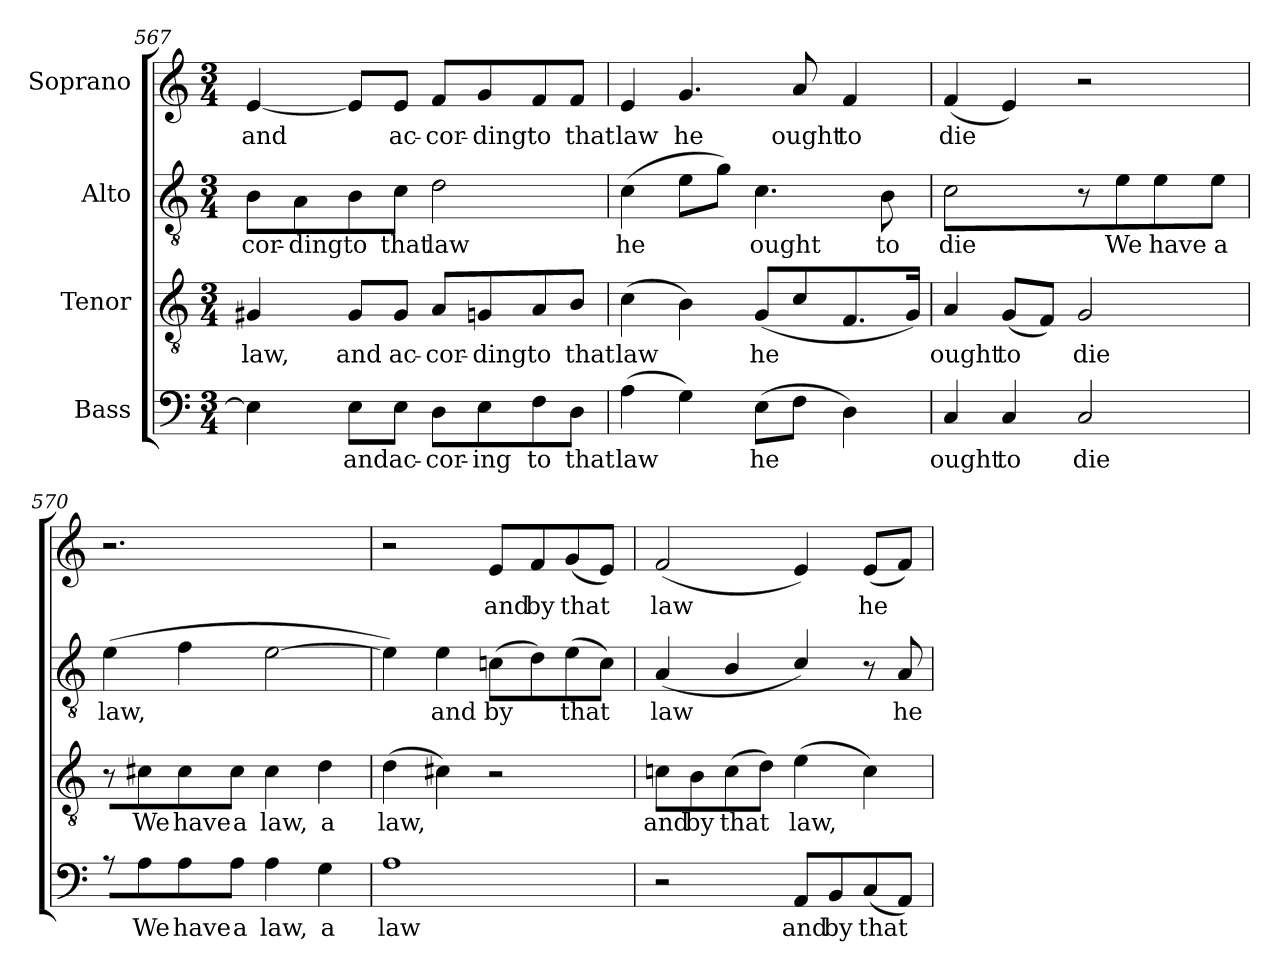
**kern	**text	**kern	**text	**kern	**text	**kern	**text
*part4	*part4	*part3	*part3	*part2	*part2	*part1	*part1
*staff4	*staff4	*staff3	*staff3	*staff2	*staff2	*staff1	*staff1
*I"Bass	*	*I"Tenor	*	*I"Alto	*	*I"Soprano	*
*clefF4	*	*clefGv2	*	*clefGv2	*	*clefG2	*
*	*	*ITrd7c12	*	*ITrd7c12	*	*	*
*k[]	*	*k[]	*	*k[]	*	*k[]	*
*C:	*	*C:	*	*C:	*	*C:	*
*M3/4	*	*M3/4	*	*M3/4	*	*M3/4	*
=567	=567	=567	=567	=567	=567	=567	=567
!	!	!	!LO:LY:b:color=#000000	!	!	!	!
!	!	!	!	!	!LO:LY:b:color=#000000	!	!
!	!	!	!	!	!	!	!LO:LY:b:color=#000000
4Ei\]	.	4GG#Xi/	law,	8BBi\L	-cor-	[<4ei/	and
!	!	!	!	!	!LO:LY:b:color=#000000	!	!
.	.	.	.	8AAi\	-ding	.	.
!	!LO:LY:b:color=#000000	!	!	!	!	!	!
!	!	!	!LO:LY:b:color=#000000	!	!	!	!
!	!	!	!	!	!LO:LY:b:color=#000000	!	!
8Ei\L	and	8GG#i/L	and	8BBi\	to	8ei/L]	.
!	!LO:LY:b:color=#000000	!	!	!	!	!	!
!	!	!	!LO:LY:b:color=#000000	!	!	!	!
!	!	!	!	!	!LO:LY:b:color=#000000	!	!
!	!	!	!	!	!	!	!LO:LY:b:color=#000000
8Ei\J	ac-	8GG#i/J	ac-	8Ci\J	that	8ei/J	ac-
!	!LO:LY:b:color=#000000	!	!	!	!	!	!
!	!	!	!LO:LY:b:color=#000000	!	!	!	!
!	!	!	!	!	!LO:LY:b:color=#000000	!	!
!	!	!	!	!	!	!	!LO:LY:b:color=#000000
8Di\L	-cor-	8AAi/L	-cor-	2Di\	law	8fi/L	-cor-
!	!LO:LY:b:color=#000000	!	!	!	!	!	!
!	!	!	!LO:LY:b:color=#000000	!	!	!	!
!	!	!	!	!	!	!	!LO:LY:b:color=#000000
8Ei\	-ing	8GGni/	-ding	.	.	8gi/	-ding
!	!LO:LY:b:color=#000000	!	!	!	!	!	!
!	!	!	!LO:LY:b:color=#000000	!	!	!	!
!	!	!	!	!	!	!	!LO:LY:b:color=#000000
8Fi\	to	8AAi/	to	.	.	8fi/	to
!	!LO:LY:b:color=#000000	!	!	!	!	!	!
!	!	!	!LO:LY:b:color=#000000	!	!	!	!
!	!	!	!	!	!	!	!LO:LY:b:color=#000000
8Di\J	that	8BBi/J	that	.	.	8fi/J	that
=568	=568	=568	=568	=568	=568	=568	=568
!	!LO:LY:b:color=#000000	!	!	!	!	!	!
!	!	!	!LO:LY:b:color=#000000	!	!	!	!
!	!	!	!	!	!LO:LY:b:color=#000000	!	!
!	!	!	!	!	!	!	!LO:LY:b:color=#000000
(4Ai\	law	(4Ci\	law	(4Ci\	he	4ei/	law
!	!	!	!	!	!	!	!LO:LY:b:color=#000000
4Gi\)	.	4BBi\)	.	8Ei\L	.	4.gi/	he
.	.	.	.	8Gi\J)	.	.	.
!	!LO:LY:b:color=#000000	!	!	!	!	!	!
!	!	!	!LO:LY:b:color=#000000	!	!	!	!
!	!	!	!	!	!LO:LY:b:color=#000000	!	!
(8Ei\L	he	(8GGi/L	he	4.Ci\	ought	.	.
!	!	!	!	!	!	!	!LO:LY:b:color=#000000
8Fi\J	.	8Ci/	.	.	.	8ai/	ought
!	!	!	!	!	!	!	!LO:LY:b:color=#000000
4Di\)	.	8.FFi/	.	.	.	4fi/	to
!	!	!	!	!	!LO:LY:b:color=#000000	!	!
.	.	.	.	8BBi\	to	.	.
.	.	16GGi/Jk)	.	.	.	.	.
!!LO:LB:g=z
=569	=569	=569	=569	=569	=569	=569	=569
!	!LO:LY:b:color=#000000	!	!	!	!	!	!
!	!	!	!LO:LY:b:color=#000000	!	!	!	!
!	!	!	!	!	!LO:LY:b:color=#000000	!	!
!	!	!	!	!	!	!	!LO:LY:b:color=#000000
4Ci/	ought	4AAi/	ought	2Ci\	die	(4fi/	die
!	!LO:LY:b:color=#000000	!	!	!	!	!	!
!	!	!	!LO:LY:b:color=#000000	!	!	!	!
4Ci/	to	(8GGi/L	to	.	.	4ei/)	.
.	.	8FFi/J)	.	.	.	.	.
!	!LO:LY:b:color=#000000	!	!	!	!	!	!
!	!	!	!LO:LY:b:color=#000000	!	!	!	!
2Ci/	die	2GGi/	die	8r	.	2r	.
!	!	!	!	!	!LO:LY:b:color=#000000	!	!
.	.	.	.	8Ei\	We	.	.
!	!	!	!	!	!LO:LY:b:color=#000000	!	!
.	.	.	.	8Ei\	have	.	.
!	!	!	!	!	!LO:LY:b:color=#000000	!	!
.	.	.	.	8Ei\J	a	.	.
=570	=570	=570	=570	=570	=570	=570	=570
!	!	!	!	!	!LO:LY:b:color=#000000	!	!
8r	.	8r	.	(4Ei\	law,	2.r	.
!	!LO:LY:b:color=#000000	!	!	!	!	!	!
!	!	!	!LO:LY:b:color=#000000	!	!	!	!
8Ai\	We	8C#Xi\	We	.	.	.	.
!	!LO:LY:b:color=#000000	!	!	!	!	!	!
!	!	!	!LO:LY:b:color=#000000	!	!	!	!
8Ai\	have	8C#i\	have	4Fi\	.	.	.
!	!LO:LY:b:color=#000000	!	!	!	!	!	!
!	!	!	!LO:LY:b:color=#000000	!	!	!	!
8Ai\J	a	8C#i\J	a	.	.	.	.
!	!LO:LY:b:color=#000000	!	!	!	!	!	!
!	!	!	!LO:LY:b:color=#000000	!	!	!	!
4Ai\	law,	4C#i\	law,	[>2Ei\	.	.	.
!	!LO:LY:b:color=#000000	!	!	!	!	!	!
!	!	!	!LO:LY:b:color=#000000	!	!	!	!
4Gi\	a	4Di\	a	.	.	4ryy	.
=571	=571	=571	=571	=571	=571	=571	=571
!	!LO:LY:b:color=#000000	!	!	!	!	!	!
!	!	!	!LO:LY:b:color=#000000	!	!	!	!
1Ai	law	(4Di\	law,	4Ei\])	.	2r	.
!	!	!	!	!	!LO:LY:b:color=#000000	!	!
.	.	4C#Xi\)	.	4Ei\	and	.	.
!	!	!	!	!	!LO:LY:b:color=#000000	!	!
!	!	!	!	!	!	!	!LO:LY:b:color=#000000
.	.	2r	.	(8Cni\L	by	8ei/L	and
!	!	!	!	!	!	!	!LO:LY:b:color=#000000
.	.	.	.	8Di\)	.	8fi/	by
!	!	!	!	!	!LO:LY:b:color=#000000	!	!
!	!	!	!	!	!	!	!LO:LY:b:color=#000000
.	.	.	.	(8Ei\	that	(8gi/	that
.	.	.	.	8Ci\J)	.	8ei/J)	.
=572	=572	=572	=572	=572	=572	=572	=572
!	!	!	!LO:LY:b:color=#000000	!	!	!	!
!	!	!	!	!	!LO:LY:b:color=#000000	!	!
!	!	!	!	!	!	!	!LO:LY:b:color=#000000
2r	.	8Cni\L	and	(4AAi/	law	(2fi/	law
!	!	!	!LO:LY:b:color=#000000	!	!	!	!
.	.	8BBi\	by	.	.	.	.
!	!	!	!LO:LY:b:color=#000000	!	!	!	!
.	.	(8Ci\	that	4BBi/	.	.	.
.	.	8Di\J)	.	.	.	.	.
!	!LO:LY:b:color=#000000	!	!	!	!	!	!
!	!	!	!LO:LY:b:color=#000000	!	!	!	!
8AAi/L	and	(4Ei\	law,	4Ci/)	.	4ei/)	.
!	!LO:LY:b:color=#000000	!	!	!	!	!	!
8BBi/	by	.	.	.	.	.	.
!	!LO:LY:b:color=#000000	!	!	!	!	!	!
!	!	!	!	!	!	!	!LO:LY:b:color=#000000
(8Ci/	that	4Ci\)	.	8r	.	(8ei/L	he
!	!	!	!	!	!LO:LY:b:color=#000000	!	!
8AAi/J)	.	.	.	8AAi/	he	8fi/J)	.
=	=	=	=	=	=	=	=
*-	*-	*-	*-	*-	*-	*-	*-
